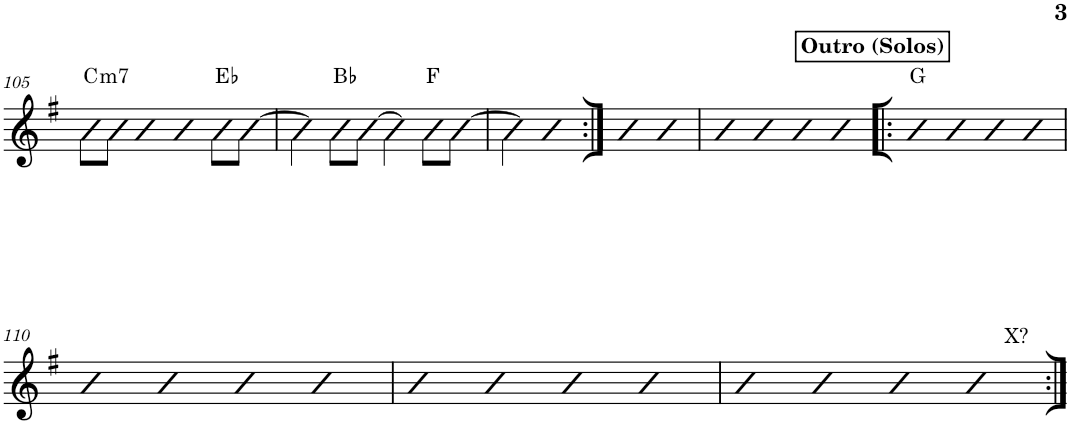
**kern	**harte
*part1	*part1
*staff1	*
*I"Piano	*
*I'Pno.	*
!!LO:PB:g=z
*clefG2	*
*k[f#]	*
*M4/4	*
=105	=105
!	!LO:H:kt=m7
8bn\L	C:min7
8b\J	.
4b	.
4b	.
8bn\L	Eb:maj
[8b\J	.
=106	=106
4b\]	.
8bn\L	Bb:maj
[8b\J	.
4b\]	.
8b\L	F:maj
[8b\J	.
=107	=107
4b\]	.
4b	.
4b	.
4b	.
=108	=108
4b	.
4b	.
4b	.
4b	.
!!LO:REH:place=s1:a:B:cj:t=Outro (Solos)
=109!|:	=109!|:
4b	G:maj
4b	.
4b	.
4b	.
!!LO:LB:g=z
=110	=110
4b	.
4b	.
4b	.
4b	.
=111	=111
4b	.
4b	.
4b	.
4b	.
=112	=112
4b	.
4b	.
4b	.
!LO:TX:a:t=X?	!
4b	.
=:|!	=:|!
*-	*-
